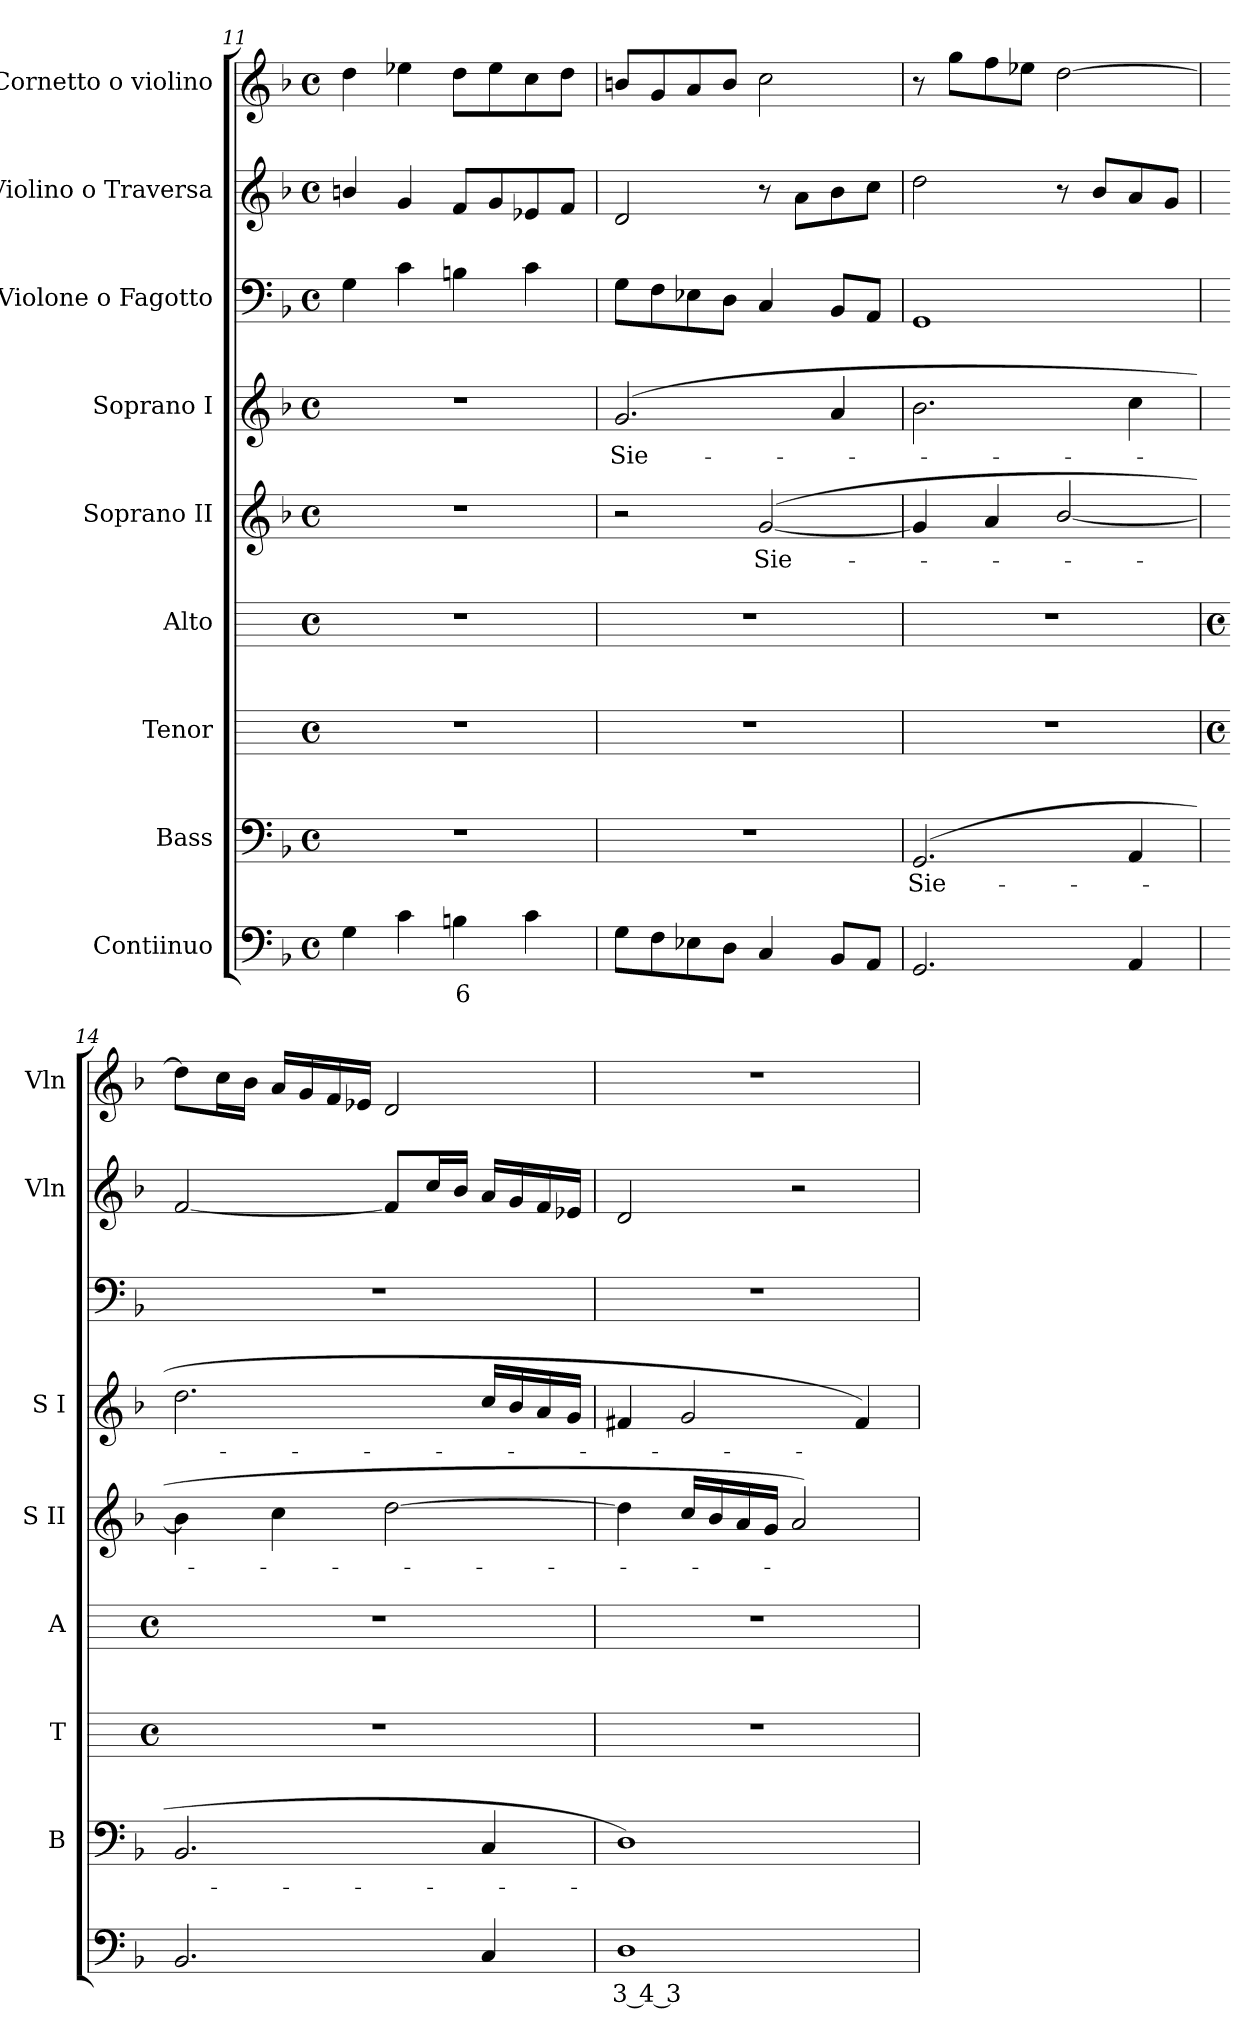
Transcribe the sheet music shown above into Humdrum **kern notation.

**kern	**text	**kern	**text	**kern	**kern	**kern	**text	**kern	**text	**kern	**kern	**kern
*part9	*part9	*part8	*part8	*part7	*part6	*part5	*part5	*part4	*part4	*part3	*part2	*part1
*staff9	*staff9	*staff8	*staff8	*staff7	*staff6	*staff5	*staff5	*staff4	*staff4	*staff3	*staff2	*staff1
*I"Contiinuo	*	*I"Bass	*	*I"Tenor	*I"Alto	*I"Soprano II	*	*I"Soprano I	*	*I"Violone o Fagotto	*I"Violino o Traversa	*I"Cornetto o violino
*	*	*I'B	*	*I'T	*I'A	*I'S II	*	*I'S I	*	*	*I'Vln	*I'Vln
*clefF4	*	*clefF4	*	*	*	*clefG2	*	*clefG2	*	*clefF4	*clefG2	*clefG2
*k[b-]	*	*k[b-]	*	*	*	*k[b-]	*	*k[b-]	*	*k[b-]	*k[b-]	*k[b-]
*F:	*	*F:	*	*	*	*F:	*	*F:	*	*F:	*F:	*F:
*M4/4	*	*M4/4	*	*M4/4	*M4/4	*M4/4	*	*M4/4	*	*M4/4	*M4/4	*M4/4
*met(c)	*	*met(c)	*	*met(c)	*met(c)	*met(c)	*	*met(c)	*	*met(c)	*met(c)	*met(c)
=11	=11	=11	=11	=11	=11	=11	=11	=11	=11	=11	=11	=11
4G	.	1r	.	1r	1r	1r	.	1r	.	4G	4bn/	4dd
4c	.	.	.	.	.	.	.	.	.	4c	4g	4ee-X
!	!LO:LY:b	!	!	!	!	!	!	!	!	!	!	!
4Bn	6	.	.	.	.	.	.	.	.	4Bn	8fL	8ddL
.	.	.	.	.	.	.	.	.	.	.	8g	8ee-
4c	.	.	.	.	.	.	.	.	.	4c	8e-X	8cc
.	.	.	.	.	.	.	.	.	.	.	8fJ	8ddJ
=12	=12	=12	=12	=12	=12	=12	=12	=12	=12	=12	=12	=12
!	!	!	!	!	!	!	!	!	!LO:LY:b	!	!	!
8GL	.	1r	.	1r	1r	2r	.	(<2.g	Sie-	8GL	2d	8bnL
8F	.	.	.	.	.	.	.	.	.	8F	.	8g
8E-X	.	.	.	.	.	.	.	.	.	8E-X	.	8a
8DJ	.	.	.	.	.	.	.	.	.	8DJ	.	8bJ
!	!	!	!	!	!	!	!LO:LY:b	!	!	!	!	!
4C	.	.	.	.	.	(<[2g	Sie-	.	.	4C	8r	2cc
.	.	.	.	.	.	.	.	.	.	.	8aL	.
8BB-L	.	.	.	.	.	.	.	4a	.	8BB-L	8b-	.
8AAJ	.	.	.	.	.	.	.	.	.	8AAJ	8ccJ	.
=13	=13	=13	=13	=13	=13	=13	=13	=13	=13	=13	=13	=13
!	!	!	!LO:LY:b	!	!	!	!	!	!	!	!	!
2.GG	.	(<2.GG	Sie-	1r	1r	4g]	.	2.b-	.	1GG	2dd	8r
.	.	.	.	.	.	.	.	.	.	.	.	8ggL
.	.	.	.	.	.	4a	.	.	.	.	.	8ff
.	.	.	.	.	.	.	.	.	.	.	.	8ee-XJ
.	.	.	.	.	.	[2b-/	.	.	.	.	8r	[2dd
.	.	.	.	.	.	.	.	.	.	.	8b-L	.
4AA	.	4AA	.	.	.	.	.	4cc	.	.	8a	.
.	.	.	.	.	.	.	.	.	.	.	8gJ	.
!!LO:LB:g=z
=14	=14	=14	=14	=14	=14	=14	=14	=14	=14	=14	=14	=14
*	*	*	*	*M4/4	*M4/4	*	*	*	*	*	*	*
*	*	*	*	*met(c)	*met(c)	*	*	*	*	*	*	*
2.BB-	.	2.BB-	.	1r	1r	4b-]	.	2.dd	.	1r	[2f	8ddL]
.	.	.	.	.	.	.	.	.	.	.	.	16ccL
.	.	.	.	.	.	.	.	.	.	.	.	16b-JJ
.	.	.	.	.	.	4cc	.	.	.	.	.	16aLL
.	.	.	.	.	.	.	.	.	.	.	.	16g
.	.	.	.	.	.	.	.	.	.	.	.	16f
.	.	.	.	.	.	.	.	.	.	.	.	16e-XJJ
.	.	.	.	.	.	[2dd	.	.	.	.	8fL]	2d
.	.	.	.	.	.	.	.	.	.	.	16ccL	.
.	.	.	.	.	.	.	.	.	.	.	16b-JJ	.
4C	.	4C	.	.	.	.	.	16ccLL	.	.	16aLL	.
.	.	.	.	.	.	.	.	16b-	.	.	16g	.
.	.	.	.	.	.	.	.	16a	.	.	16f	.
.	.	.	.	.	.	.	.	16gJJ	.	.	16e-XJJ	.
=15	=15	=15	=15	=15	=15	=15	=15	=15	=15	=15	=15	=15
!	!LO:LY:b	!	!	!	!	!	!	!	!	!	!	!
1D	3 4 3	1D)	.	1r	1r	4dd]	.	4f#X	.	1r	2d	1r
.	.	.	.	.	.	16ccLL	.	2g	.	.	.	.
.	.	.	.	.	.	16b-	.	.	.	.	.	.
.	.	.	.	.	.	16a	.	.	.	.	.	.
.	.	.	.	.	.	16gJJ	.	.	.	.	.	.
.	.	.	.	.	.	2a)	.	.	.	.	2r	.
.	.	.	.	.	.	.	.	4f#)	.	.	.	.
=	=	=	=	=	=	=	=	=	=	=	=	=
*-	*-	*-	*-	*-	*-	*-	*-	*-	*-	*-	*-	*-
